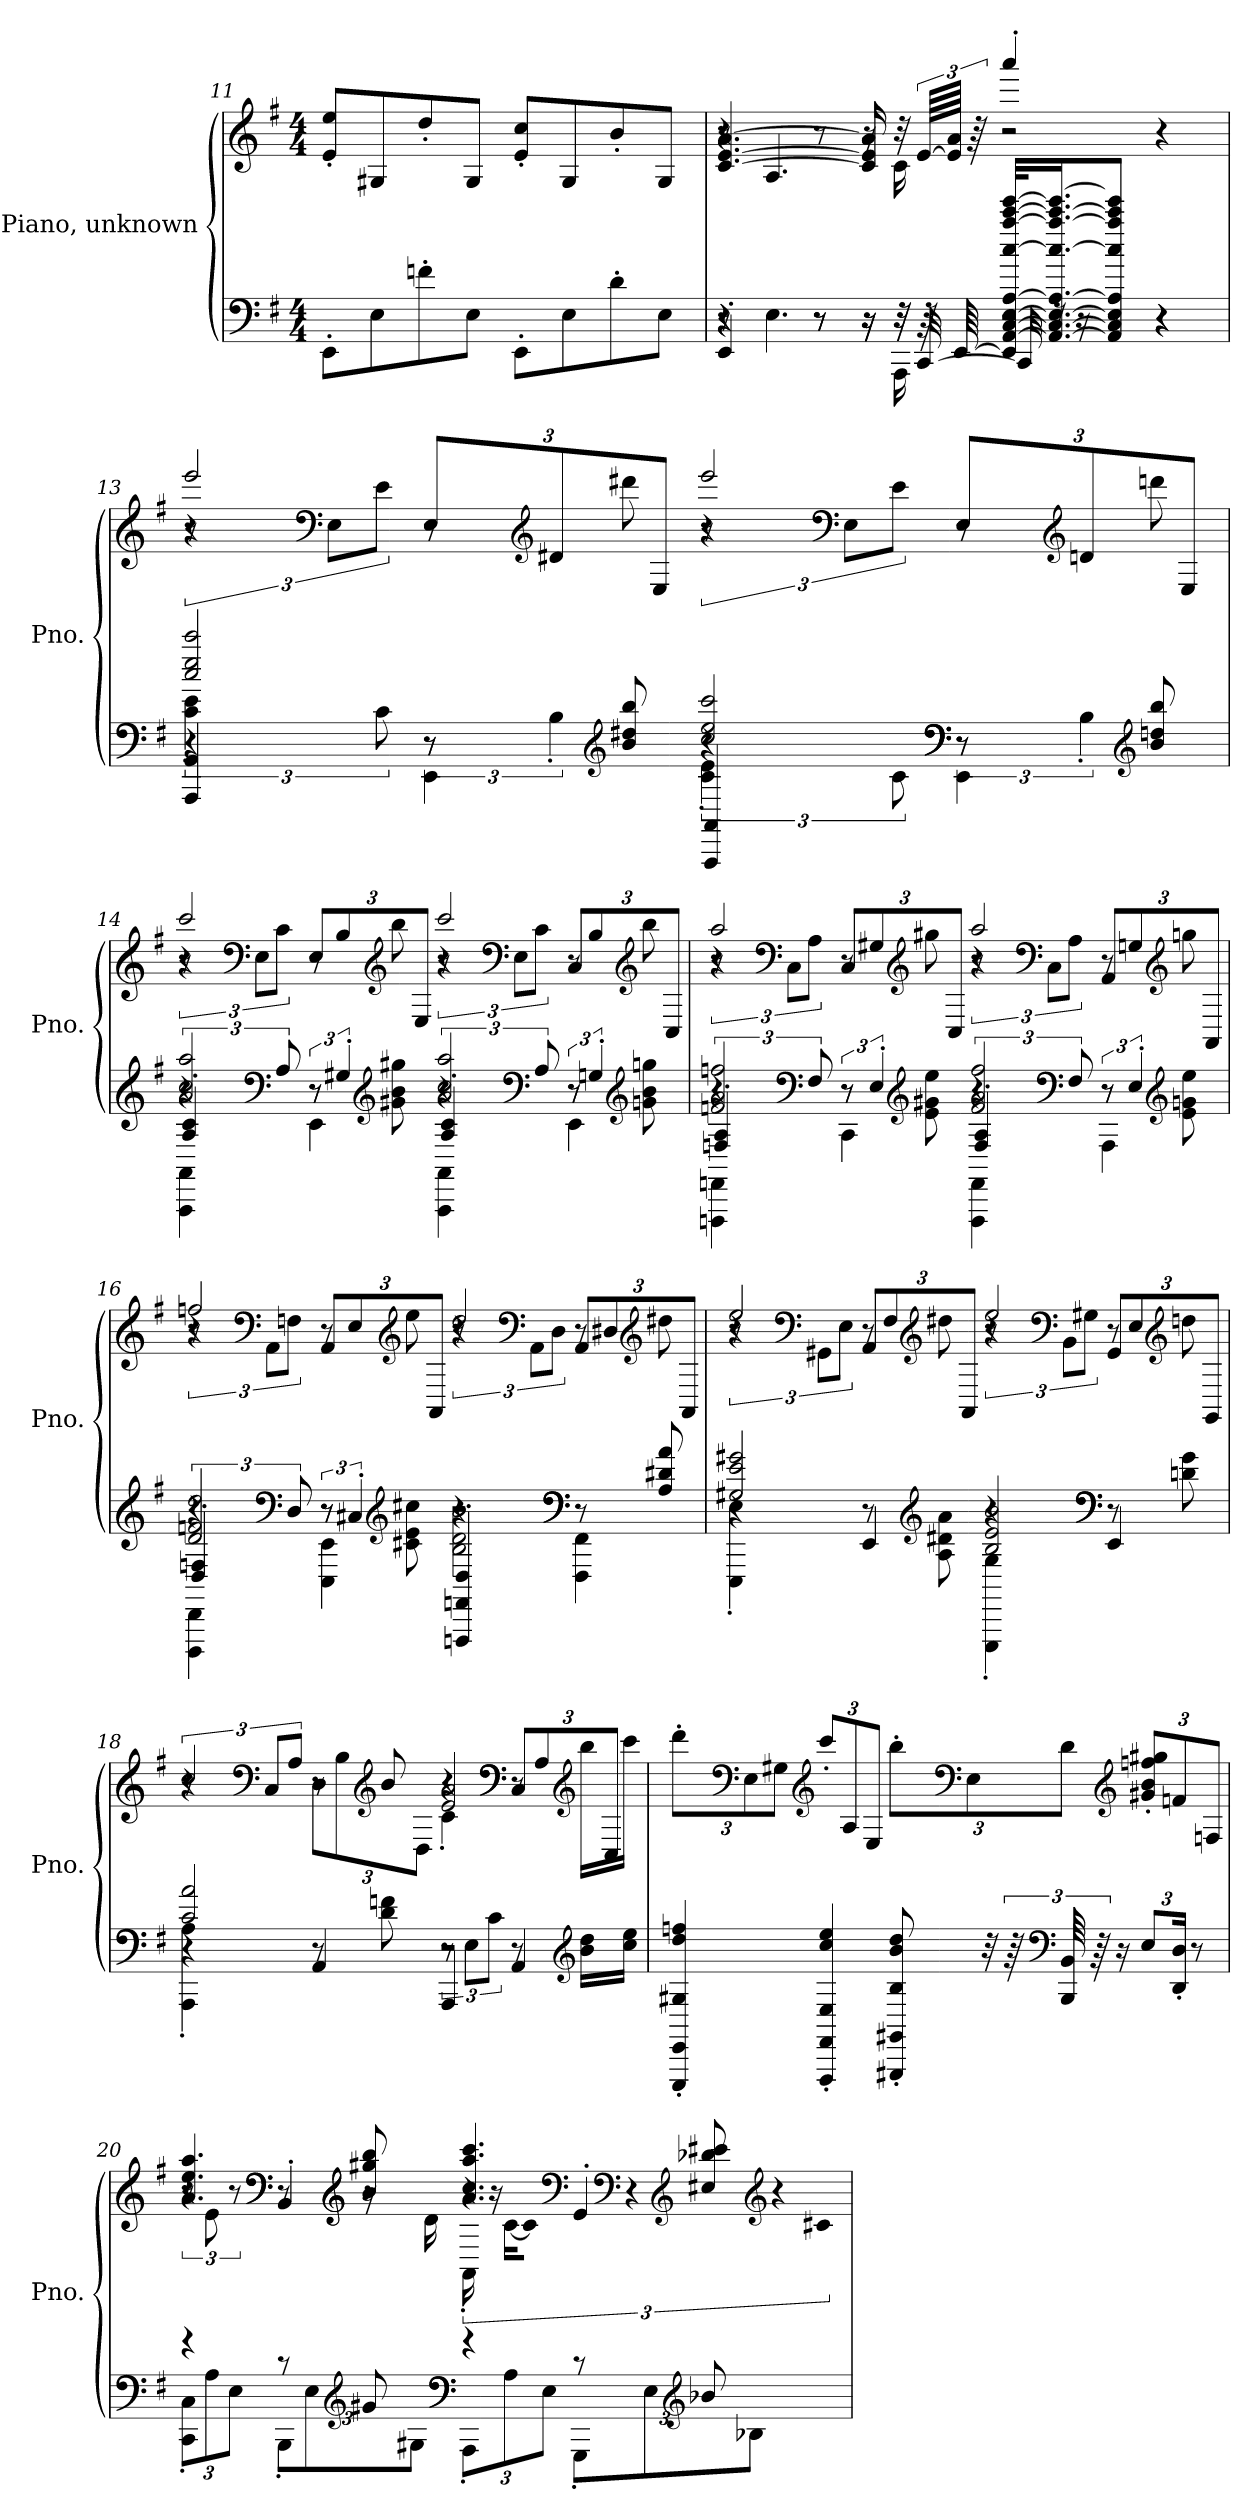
**kern	**kern
*part1	*part1
*staff2	*staff1
*I"Piano, unknown	*
*I'Pno.	*
*clefF4	*clefG2
*k[f#]	*k[f#]
*M4/4	*M4/4
=11	=11
8EE'\L	8e/' 8ee/'L
8E\	8G#X/
8fn'\	8dd'/
8E\J	8G#/J
8EE'\L	8e/' 8cc/'L
8E\	8G#/
8d'\	8b'/
8E\J	8G#/J
!!LO:LB:g=z
=12	=12
*^	*^
*	*^	*	*^
*	*	*^	*	*	*
4EE'/	8r	4r	4r	[4.c/ [4.e/ [4.a/	4r	8r
.	4.E\	.	.	.	.	4.A/
8r	.	8r	8r	.	8r	.
16r	.	16r	16r	16c/] 16e/] 16a/]	16r	.
32r	.	32r	16AAA\	32r	16c\	.
64r	.	[32CC/	.	[96e/LLLL	.	.
.	.	.	.	96e/] 96a/JJJJ	.	.
[64EE/	.	.	.	.	.	.
.	.	.	.	96r	.	.
32EE/] [32AA/ [32C/ [32E/ [32A/ [32cc/ [32aa/ [32ccc/ [32eee/KLL	2r	32CC/]	2r	4aaa'/	2r	2r
16.AA/_ 16.C/_ 16.E/_ 16.A/_ 16.cc/_ 16.aa/_ 16.ccc/_ 16.eee/_J	.	32r	.	.	.	.
.	.	16r	.	.	.	.
8AA/] 8C/] 8E/] 8A/] 8cc/] 8aa/] 8ccc/] 8eee/]J	.	8r	.	.	.	.
4r	.	4r	.	4r	.	.
!!LO:LB:g=z	!!	!!
=13	=13	=13	=13	=13	=13	=13
2cc/ 2ee/ 2ccc/	6c\' 6e\'	4AAA/ 4AA/	4r	2eee/	12r	4r
*	*	*	*	*clefF4	*	*
.	.	.	.	.	12E\L	.
.	12c\	.	.	.	12e\J	.
*	*	*	*	*	*	*Xbrackettup
.	12r	8r	4EE\	.	8r	12E/L
*	*	*	*	*clefG2	*	*
.	6B'\	.	.	.	.	12d#X/
*clefG2	*	*	*	*	*	*
.	.	8b/ 8dd#X/ 8bb/	.	.	8ddd#X\	.
.	.	.	.	.	.	12E/J
*	*	*	*	*	*brackettup	*
2cc/ 2ee/ 2ccc/	6c\' 6e\'	4AAA/ 4AA/	4r	2eee/	12r	4r
*	*	*	*	*clefF4	*	*
.	.	.	.	.	12E\L	.
.	12c\	.	.	.	12e\J	.
*clefF4	*	*	*	*	*	*
*	*	*	*	*	*	*Xbrackettup
.	12r	8r	4EE\	.	8r	12E/L
*	*	*	*	*clefG2	*	*
.	6B'\	.	.	.	.	12dn/
*clefG2	*	*	*	*	*	*
.	.	8b/ 8ddn/ 8bb/	.	.	8dddn\	.
.	.	.	.	.	.	12E/J
!!LO:PB:g=z	!!	!!
=14	=14	=14	=14	=14	=14	=14
*	*	*	*	*	*brackettup	*
2a/ 2cc/ 2aa/	4AAA\ 4AA\	6A/' 6c/'	4r	2ccc/	12r	4r
*	*	*	*	*clefF4	*	*
.	.	.	.	.	12E\L	.
*clefF4	*	*	*	*	*	*
.	.	12A/	.	.	12c\J	.
*	*	*	*	*	*	*Xbrackettup
.	8r	12r	4EE\	.	8r	12E/L
.	.	6G#X'/	.	.	.	12B/
*clefG2	*	*	*	*clefG2	*	*
.	8g#X\ 8b\ 8gg#X\	.	.	.	8bb\	.
.	.	.	.	.	.	12E/J
*	*	*	*	*	*brackettup	*
2a/ 2cc/ 2aa/	4AAA\ 4AA\	6A/' 6c/'	4r	2ccc/	12r	4r
*	*	*	*	*clefF4	*	*
.	.	.	.	.	12E\L	.
*clefF4	*	*	*	*	*	*
.	.	12A/	.	.	12c\J	.
*	*	*	*	*	*	*Xbrackettup
.	8r	12r	4EE\	.	8r	12C/L
.	.	6Gn'/	.	.	.	12B/
*clefG2	*	*	*	*clefG2	*	*
.	8gn\ 8b\ 8ggn\	.	.	.	8bb\	.
.	.	.	.	.	.	12C/J
!!LO:LB:g=z	!!	!!
=15	=15	=15	=15	=15	=15	=15
*	*	*	*	*	*brackettup	*
2fn/ 2a/ 2ffn/	4FFFn\ 4FFn\	6Fn/' 6A/'	4r	2aa/	12r	4r
*	*	*	*	*clefF4	*	*
.	.	.	.	.	12C\L	.
*clefF4	*	*	*	*	*	*
.	.	12F/	.	.	12A\J	.
*	*	*	*	*	*	*Xbrackettup
.	8r	12r	4CC\	.	8r	12C/L
.	.	6E'/	.	.	.	12G#X/
*clefG2	*	*	*	*clefG2	*	*
.	8e\ 8g#X\ 8ee\	.	.	.	8gg#X\	.
.	.	.	.	.	.	12C/J
*	*	*	*	*	*brackettup	*
2f/ 2a/ 2ff/	4FFF\ 4FF\	6F/' 6A/'	4r	2aa/	12r	4r
*	*	*	*	*clefF4	*	*
.	.	.	.	.	12C\L	.
*clefF4	*	*	*	*	*	*
.	.	12F/	.	.	12A\J	.
*	*	*	*	*	*	*Xbrackettup
.	8r	12r	4AAA\	.	8r	12AA/L
.	.	6E'/	.	.	.	12Gn/
*clefG2	*	*	*	*clefG2	*	*
.	8e\ 8gn\ 8ee\	.	.	.	8ggn\	.
.	.	.	.	.	.	12AA/J
!!LO:LB:g=z	!!	!!
=16	=16	=16	=16	=16	=16	=16
*	*	*	*	*	*brackettup	*
2d/ 2fn/ 2dd/	4DDD\ 4DD\	6D/' 6Fn/'	4r	2ffn/	12r	4r
*	*	*	*	*clefF4	*	*
.	.	.	.	.	12AA\L	.
*clefF4	*	*	*	*	*	*
.	.	12D/	.	.	12Fn\J	.
*	*	*	*	*	*	*Xbrackettup
.	8r	12r	4EEE\ 4EE\	.	8r	12AA/L
.	.	6C#X'/	.	.	.	12E/
*clefG2	*	*	*	*clefG2	*	*
.	8c#X\ 8e\ 8cc#X\	.	.	.	8ee\	.
.	.	.	.	.	.	12AA/J
*	*	*	*	*	*brackettup	*
2r	2B\ 2d\ 2b\	4FFFn/' 4FFn/' 4D/'	4r	2dd/	12r	4r
*	*	*	*	*clefF4	*	*
.	.	.	.	.	12AA\L	.
.	.	.	.	.	12D\J	.
*clefF4	*	*	*	*	*	*
*	*	*	*	*	*	*Xbrackettup
.	.	8r	4FFF\ 4FF\	.	8r	12AA/L
.	.	.	.	.	.	12D#X/
*	*	*	*	*clefG2	*	*
.	.	8A/ 8d#X/ 8a/	.	.	8dd#X\	.
.	.	.	.	.	.	12AA/J
*	*	*v	*v	*	*	*
!!LO:LB:g=z	!!	!!
=17	=17	=17	=17	=17	=17
*	*	*	*	*brackettup	*
2G#X/ 2e/ 2g#X/	4EEE\' 4E\'	4r	2ee/	12r	4r
*	*	*	*clefF4	*	*
.	.	.	.	12GG#X\L	.
.	.	.	.	12E\J	.
*	*	*	*	*	*Xbrackettup
.	8r	4EE/	.	8r	12AA/L
.	.	.	.	.	12F#/
*clefG2	*	*	*clefG2	*	*
.	8A\ 8d#X\ 8a\	.	.	8dd#X\	.
.	.	.	.	.	12AA/J
*	*	*	*	*brackettup	*
2B/ 2e/ 2b/	4EEE\' 4G#\'	4r	2ee/	12r	4r
*	*	*	*clefF4	*	*
.	.	.	.	12BB\L	.
.	.	.	.	12G#X\J	.
*clefF4	*	*	*	*	*
*	*	*	*	*	*Xbrackettup
.	8r	4EE/	.	8r	12GG#/L
.	.	.	.	.	12E/
*	*	*	*clefG2	*	*
.	8dn\ 8g#\	.	.	8ddn\	.
.	.	.	.	.	12GG#/J
!!LO:LB:g=z	!!	!!
=18	=18	=18	=18	=18	=18
*	*	*	*	*	*brackettup
2c/ 2a/	4AAA\' 4A\'	4r	2cc/	4r	12r
*	*	*	*clefF4	*	*
.	.	.	.	.	12C/L
.	.	.	.	.	12A/J
*	*	*	*	*Xbrackettup	*
.	8r	4AA/	.	12D\L	8r
.	.	.	.	12B\	.
*	*	*	*clefG2	*	*
.	8d\ 8fn\	.	.	.	8b/
.	.	.	.	12D\J	.
2r	12r	4AAA/	2e/ 2a/	4c'\	4r
.	12E\L	.	.	.	.
.	12c\J	.	.	.	.
*	*	*	*clefF4	*	*
.	8r	4AA/	.	8r	12C/L
.	.	.	.	.	12A/
*clefG2	*	*	*clefG2	*	*
.	16b\ 16dd\LL	.	.	16bb\LL	.
.	.	.	.	.	12C/J
.	16cc\ 16ee\JJ	.	.	16ccc\JJ	.
*v	*v	*v	*	*	*
*	*v	*v	*v
!!LO:LB:g=z
=19	=19
4EEE/' 4EE/' 4G#X/' 4dd/' 4ffn/'	12ddd'\L
*	*clefF4
.	12E\
.	12G#X\J
*	*clefG2
4FFF#/' 4FF#/' 4E/' 4cc/' 4ee/'	12ccc'/L
.	12A/
.	12E/J
8GGG#X/' 8GG#X/' 8B/' 8b/' 8dd/'	12bb'\L
*	*clefF4
.	12E\
32r	.
96r	.
*clefF4	*
96BBB/ 96BB/	12d\J
96r	.
16r	.
*	*clefG2
*Xbrackettup	*
12E/L	12g#X/' 12b/' 12ffn/' 12gg#X/'L
24DD/' 24D/'Jk	12fn/
8r	.
.	12Fn/J
!!LO:PB:g=z
=20	=20
*^	*^
*	*	*	*brackettup
*	*	*	*^
4r	12CC\' 12C\'L	4.a/ 4.ee/ 4.aa/	12r	4r
.	12A\	.	12e\	.
.	12E\J	.	12r	.
*	*	*clefF4	*	*
8r	12BBB'\L	.	8r	4BB'/
.	12E\	.	.	.
*clefG2	*	*clefG2	*	*
8g#X/	.	8b/ 8gg#X/ 8bb/	16r	.
.	12G#X\J	.	.	.
.	.	.	16d\	.
*clefF4	*	*	*	*
4r	12AAA'\L	4.a/ 4.cc/ 4.aa/ 4.ccc/	24AA'\	4r
.	.	.	24r	.
.	12A\	.	[24c\KL	.
.	.	.	8c\J]	.
.	12E\J	.	.	.
*	*	*clefF4	*	*
8r	12GGG'\L	.	8r	4GG'/
.	12E\	.	.	.
*clefG2	*	*clefG2	*	*
8b-X/	.	8cc#X/ 8bb-X/ 8ccc#X/	16r	.
.	12B-X\J	.	.	.
.	.	.	16c#X\	.
*v	*v	*	*	*
*	*v	*v	*v
=	=
*-	*-
